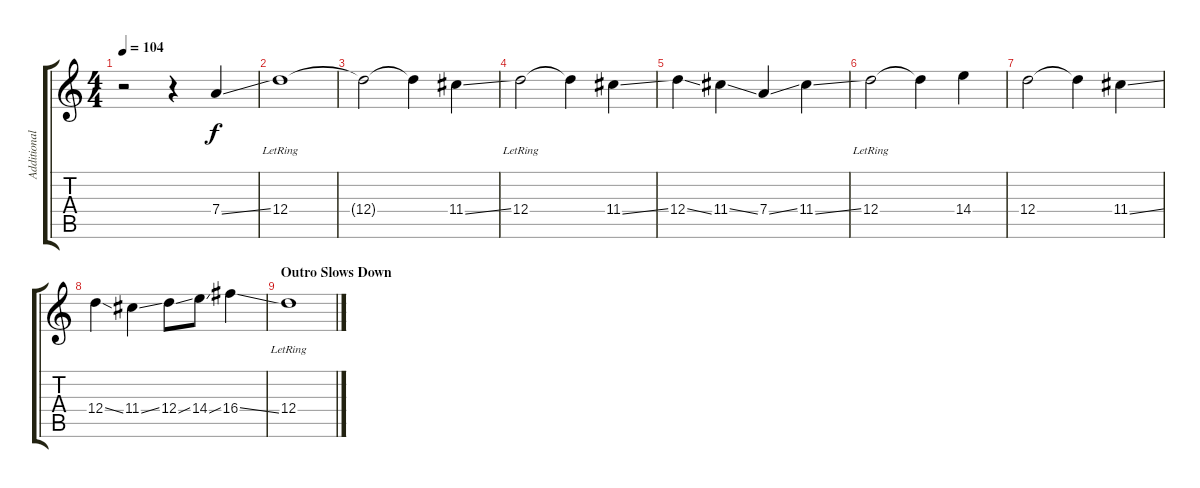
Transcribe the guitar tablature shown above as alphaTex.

\track ("Additional Guitar/Solo" "Additional") {instrument overdrivenguitar}
\staff {score tabs}
\tuning (E4 B3 G3 D3 A2 D2) {hide}
\ts (4 4)
\tempo 104
\clef g2
\ks c
r.2{dy f} r.4 7.4{ss}.4 |
12.4{lr}.1 |
12.4{t}.2 12.4{t}.4 11.4{ss}.4 |
12.4{lr}.2 12.4{t}.4 11.4{ss}.4 |
12.4{ss}.4 11.4{ss}.4 7.4{ss}.4 11.4{ss}.4 |
12.4{lr}.2 12.4{t}.4 14.4.4 |
12.4.2 12.4{t}.4 11.4{ss}.4 |
12.4{ss}.4 11.4{ss}.4 12.4{ss}.8 14.4{ss}.8 16.4{ss}.4 |
\section ("" "Outro Slows Down")
12.4{lr}.1
